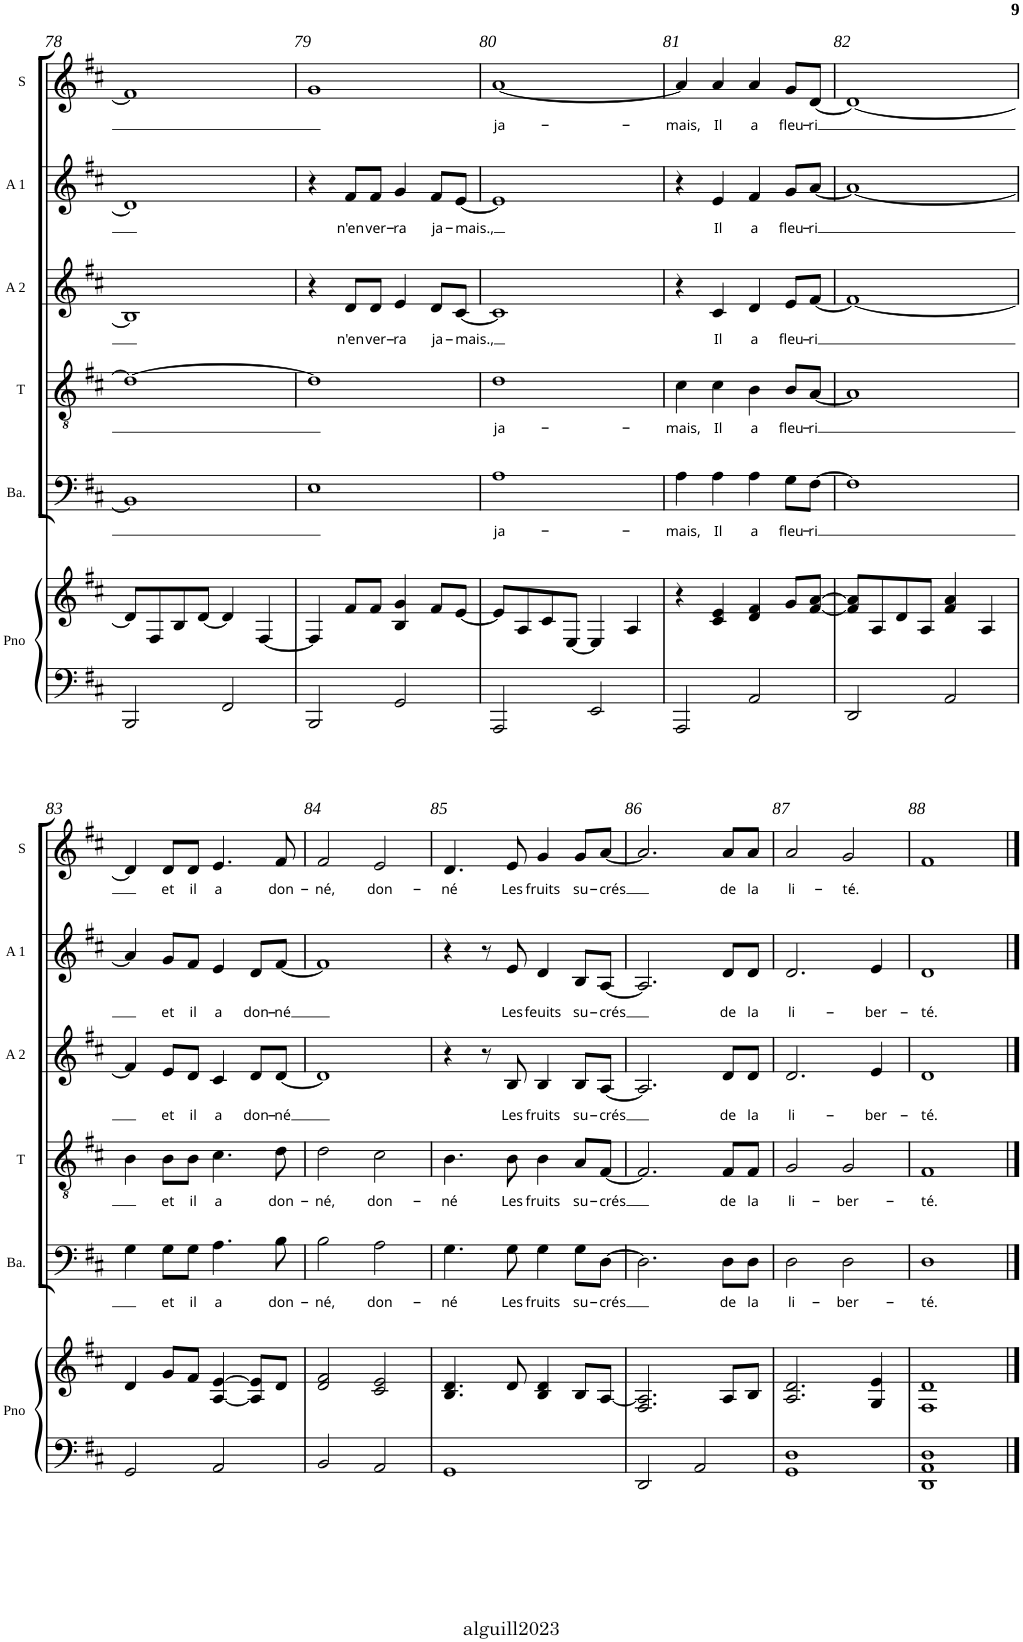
**kern	**kern	**kern	**text	**kern	**text	**kern	**text	**kern	**text	**kern	**text
*part6	*part6	*part5	*part5	*part4	*part4	*part3	*part3	*part2	*part2	*part1	*part1
*staff7	*staff6	*staff5	*staff5	*staff4	*staff4	*staff3	*staff3	*staff2	*staff2	*staff1	*staff1
*I"Piano	*	*I"Basse	*	*I"Ténor	*	*I"Alto 2	*	*I"Alto 1	*	*I"Soprano	*
*I'Pno	*	*I'Ba.	*	*I'T	*	*I'A 2	*	*I'A 1	*	*I'S	*
!!LO:PB:g=z
*clefF4	*clefG2	*clefF4	*	*clefGv2	*	*clefG2	*	*clefG2	*	*clefG2	*
*k[f#c#]	*k[f#c#]	*k[f#c#]	*	*k[f#c#]	*	*k[f#c#]	*	*k[f#c#]	*	*k[f#c#]	*
*D:	*D:	*D:	*	*D:	*	*D:	*	*D:	*	*D:	*
*M4/4	*M4/4	*M4/4	*	*M4/4	*	*M4/4	*	*M4/4	*	*M4/4	*
*met(c)	*met(c)	*met(c)	*	*met(c)	*	*met(c)	*	*met(c)	*	*met(c)	*
=78	=78	=78	=78	=78	=78	=78	=78	=78	=78	=78	=78
2BBB/	8d/L]	1BB]	.	1d_	.	1B]	.	1d]	.	1f#]	.
.	8F#/	.	.	.	.	.	.	.	.	.	.
.	8B/	.	.	.	.	.	.	.	.	.	.
.	[8d/J	.	.	.	.	.	.	.	.	.	.
2FF#/	4d/]	.	.	.	.	.	.	.	.	.	.
.	[4F#/	.	.	.	.	.	.	.	.	.	.
=79	=79	=79	=79	=79	=79	=79	=79	=79	=79	=79	=79
2BBB/	4F#/]	1E	.	1d]	.	4r	.	4r	.	1g	.
!	!	!	!	!	!	!	!LO:LY:b	!	!LO:LY:b	!	!
.	8f#/L	.	.	.	.	8d/L	n'en	8f#/L	n'en	.	.
!	!	!	!	!	!	!	!LO:LY:b	!	!LO:LY:b	!	!
.	8f#/J	.	.	.	.	8d/J	ver-	8f#/J	ver-	.	.
!	!	!	!	!	!	!	!LO:LY:b	!	!LO:LY:b	!	!
2GG/	4B/ 4g/	.	.	.	.	4e/	-ra	4g/	-ra	.	.
!	!	!	!	!	!	!	!LO:LY:b	!	!LO:LY:b	!	!
.	8f#/L	.	.	.	.	8d/L	ja-	8f#/L	ja-	.	.
!	!	!	!	!	!	!	!LO:LY:b	!	!LO:LY:b	!	!
.	[8e/J	.	.	.	.	[8c#/J	-mais.,	[8e/J	-mais.,	.	.
=80	=80	=80	=80	=80	=80	=80	=80	=80	=80	=80	=80
!	!	!	!LO:LY:b	!	!LO:LY:b	!	!	!	!	!	!LO:LY:b
2AAA/	8e/L]	1A	ja-	1d	ja-	1c#]	.	1e]	.	[1a	ja-
.	8A/	.	.	.	.	.	.	.	.	.	.
.	8c#/	.	.	.	.	.	.	.	.	.	.
.	[8E/J	.	.	.	.	.	.	.	.	.	.
2EE/	4E/]	.	.	.	.	.	.	.	.	.	.
.	4A/	.	.	.	.	.	.	.	.	.	.
=81	=81	=81	=81	=81	=81	=81	=81	=81	=81	=81	=81
!	!	!	!LO:LY:b	!	!LO:LY:b	!	!	!	!	!	!LO:LY:b
2AAA/	4r	4A\	-mais,	4c#\	-mais,	4r	.	4r	.	4a/]	-mais,
!	!	!	!LO:LY:b	!	!LO:LY:b	!	!LO:LY:b	!	!LO:LY:b	!	!LO:LY:b
.	4c#/ 4e/	4A\	Il	4c#\	Il	4c#/	Il	4e/	Il	4a/	Il
!	!	!	!LO:LY:b	!	!LO:LY:b	!	!LO:LY:b	!	!LO:LY:b	!	!LO:LY:b
2AA/	4d/ 4f#/	4A\	a	4B\	a	4d/	a	4f#/	a	4a/	a
!	!	!	!LO:LY:b	!	!LO:LY:b	!	!LO:LY:b	!	!LO:LY:b	!	!LO:LY:b
.	8g/L	8G\L	fleu-	8B/L	fleu-	8e/L	fleu-	8g/L	fleu-	8g/L	fleu-
!	!	!	!LO:LY:b	!	!LO:LY:b	!	!LO:LY:b	!	!LO:LY:b	!	!LO:LY:b
.	[8f#/ [8a/J	[8F#\J	-ri	[8A/J	-ri	[8f#/J	-ri	[8a/J	-ri	[8d/J	-ri
=82	=82	=82	=82	=82	=82	=82	=82	=82	=82	=82	=82
2DD/	8f#/] 8a/]L	1F#]	.	1A]	.	1f#_	.	1a_	.	1d_	.
.	8A/	.	.	.	.	.	.	.	.	.	.
.	8d/	.	.	.	.	.	.	.	.	.	.
.	8A/J	.	.	.	.	.	.	.	.	.	.
2AA/	4f#/ 4a/	.	.	.	.	.	.	.	.	.	.
.	4A/	.	.	.	.	.	.	.	.	.	.
!!LO:LB:g=z
=83	=83	=83	=83	=83	=83	=83	=83	=83	=83	=83	=83
2GG/	4d/	4G\	.	4B\	.	4f#/]	.	4a/]	.	4d/]	.
!	!	!	!LO:LY:b	!	!LO:LY:b	!	!LO:LY:b	!	!LO:LY:b	!	!LO:LY:b
.	8g/L	8G\L	et	8B\L	et	8e/L	et	8g/L	et	8d/L	et
!	!	!	!LO:LY:b	!	!LO:LY:b	!	!LO:LY:b	!	!LO:LY:b	!	!LO:LY:b
.	8f#/J	8G\J	il	8B\J	il	8d/J	il	8f#/J	il	8d/J	il
!	!	!	!LO:LY:b	!	!LO:LY:b	!	!LO:LY:b	!	!LO:LY:b	!	!LO:LY:b
2AA/	[4A/ [4e/	4.A\	a	4.c#\	a	4c#/	a	4e/	a	4.e/	a
!	!	!	!	!	!	!	!LO:LY:b	!	!LO:LY:b	!	!
.	8A/] 8e/]L	.	.	.	.	8d/L	don-	8d/L	don-	.	.
!	!	!	!LO:LY:b	!	!LO:LY:b	!	!LO:LY:b	!	!LO:LY:b	!	!LO:LY:b
.	8d/J	8B\	don-	8d\	don-	[8d/J	-né	[8f#/J	-né	8f#/	don-
=84	=84	=84	=84	=84	=84	=84	=84	=84	=84	=84	=84
!	!	!	!LO:LY:b	!	!LO:LY:b	!	!	!	!	!	!LO:LY:b
2BB/	2d/ 2f#/	2B\	-né,	2d\	-né,	1d]	.	1f#]	.	2f#/	-né,
!	!	!	!LO:LY:b	!	!LO:LY:b	!	!	!	!	!	!LO:LY:b
2AA/	2c#/ 2e/	2A\	don-	2c#\	don-	.	.	.	.	2e/	don-
=85	=85	=85	=85	=85	=85	=85	=85	=85	=85	=85	=85
!	!	!	!LO:LY:b	!	!LO:LY:b	!	!	!	!	!	!LO:LY:b
1GG	4.B/ 4.d/	4.G\	-né	4.B\	-né	4r	.	4r	.	4.d/	-né
.	.	.	.	.	.	8r	.	8r	.	.	.
!	!	!	!LO:LY:b	!	!LO:LY:b	!	!LO:LY:b	!	!LO:LY:b	!	!LO:LY:b
.	8d/	8G\	Les	8B\	Les	8B/	Les	8e/	Les	8e/	Les
!	!	!	!LO:LY:b	!	!LO:LY:b	!	!LO:LY:b	!	!LO:LY:b	!	!LO:LY:b
.	4B/ 4d/	4G\	fruits	4B\	fruits	4B/	fruits	4d/	feuits	4g/	fruits
!	!	!	!LO:LY:b	!	!LO:LY:b	!	!LO:LY:b	!	!LO:LY:b	!	!LO:LY:b
.	8B/L	8G\L	su-	8A/L	su-	8B/L	su-	8B/L	su-	8g/L	su-
!	!	!	!LO:LY:b	!	!LO:LY:b	!	!LO:LY:b	!	!LO:LY:b	!	!LO:LY:b
.	[8A/J	[8D\J	-crés	[8F#/J	-crés	[8A/J	-crés	[8A/J	-crés	[8a/J	-crés
=86	=86	=86	=86	=86	=86	=86	=86	=86	=86	=86	=86
2DD/	2.F#/ 2.A/]	2.D\]	.	2.F#/]	.	2.A/]	.	2.A/]	.	2.a/]	.
2AA/	.	.	.	.	.	.	.	.	.	.	.
!	!	!	!LO:LY:b	!	!LO:LY:b	!	!LO:LY:b	!	!LO:LY:b	!	!LO:LY:b
.	8A/L	8D\L	de	8F#/L	de	8d/L	de	8d/L	de	8a/L	de
!	!	!	!LO:LY:b	!	!LO:LY:b	!	!LO:LY:b	!	!LO:LY:b	!	!LO:LY:b
.	8B/J	8D\J	la	8F#/J	la	8d/J	la	8d/J	la	8a/J	la
=87	=87	=87	=87	=87	=87	=87	=87	=87	=87	=87	=87
!	!	!	!LO:LY:b	!	!LO:LY:b	!	!LO:LY:b	!	!LO:LY:b	!	!LO:LY:b
1GG 1D	2.A/ 2.d/	2D\	li-	2G/	li-	2.d/	li-	2.d/	li-	2a/	li-
!	!	!	!LO:LY:b	!	!LO:LY:b	!	!	!	!	!	!LO:LY:b
.	.	2D\	-ber-	2G/	-ber-	.	.	.	.	2g/	-té.-
!	!	!	!	!	!	!	!LO:LY:b	!	!LO:LY:b	!	!
.	4G/ 4e/	.	.	.	.	4e/	-ber-	4e/	-ber-	.	.
=88	=88	=88	=88	=88	=88	=88	=88	=88	=88	=88	=88
!	!	!	!LO:LY:b	!	!LO:LY:b	!	!LO:LY:b	!	!LO:LY:b	!	!
1DD 1AA 1D	1F# 1d	1D	-té.	1F#	-té.	1d	-té.	1d	-té.	1f#	.
==	==	==	==	==	==	==	==	==	==	==	==
*-	*-	*-	*-	*-	*-	*-	*-	*-	*-	*-	*-
